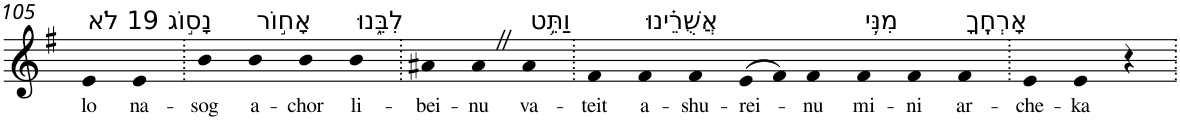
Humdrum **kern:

**kern	**text
*part1	*part1
*staff1	*staff1
*I"Piano	*
*I'Pno	*
!!LO:PB:g=z
*clefG2	*
*k[f#]	*
*G:	*
=105	=105
!LO:TX:a:t=19 לֹא	!
!	!LO:LY:b
4e	lo
!LO:TX:a:t=נָס֣וֹג	!
!	!LO:LY:b
4e	na-
=106.	=106.
!	!LO:LY:b
4b	-sog
!LO:TX:a:t=אָח֣וֹר	!
!	!LO:LY:b
4b	a-
!	!LO:LY:b
4b	-chor
!LO:TX:a:t=לִבֵּ֑נוּ	!
!	!LO:LY:b
4b	li-
=107.	=107.
!	!LO:LY:b
4a#X	-bei-
!	!LO:LY:b
4a#Z	-nu
!LO:TX:a:t=וַתֵּ֥ט	!
!	!LO:LY:b
4a#	va-
=108.	=108.
!	!LO:LY:b
4f#	-teit
!LO:TX:a:t=אֲשֻׁרֵ֗ינוּ	!
!	!LO:LY:b
4f#	a-
!	!LO:LY:b
4f#	-shu-
!	!LO:LY:b
(>8e	-rei-
8f#)	.
!	!LO:LY:b
4f#	-nu
!LO:TX:a:t=מִנִּ֥י	!
!	!LO:LY:b
4f#	mi-
!	!LO:LY:b
4f#	-ni
!LO:TX:a:t=אָרְחֶֽךָ	!
!	!LO:LY:b
4f#	ar-
=109.	=109.
!	!LO:LY:b
4e	-che-
!	!LO:LY:b
4e	-ka
4r	.
=.	=.
*-	*-
